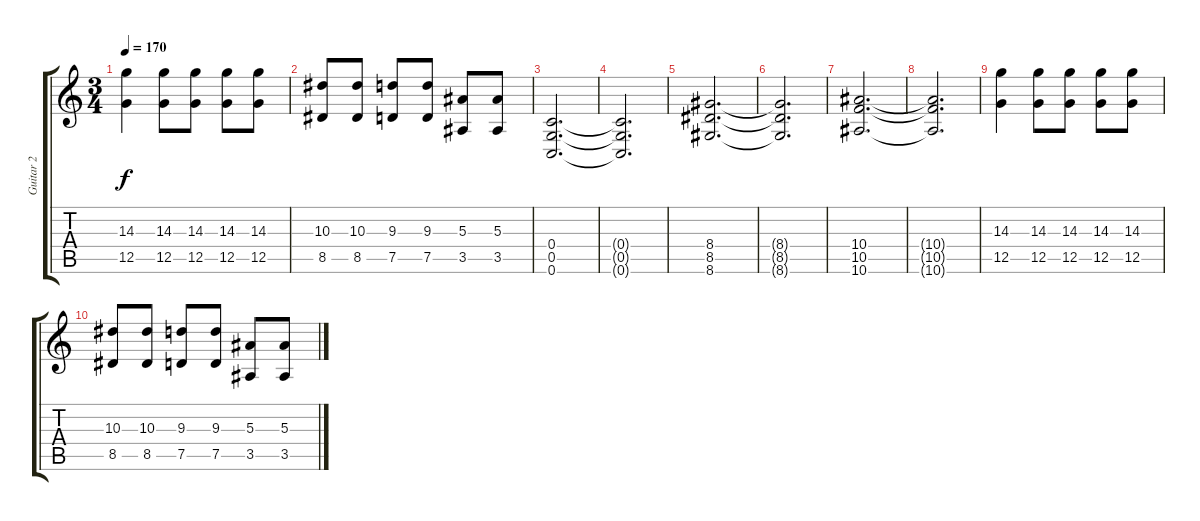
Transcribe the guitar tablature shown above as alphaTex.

\track ("Guitar 2" "Guitar 2") {instrument distortionguitar}
\staff {score tabs}
\tuning (D4 A3 F3 C3 G2 C2) {hide}
\ts (3 4)
\tempo 170
\clef g2
\ks c
(14.3 12.5).4{dy f} (14.3 12.5).8 (14.3 12.5).8 (14.3 12.5).8 (14.3 12.5).8 |
(10.3 8.5).8 (10.3 8.5).8 (9.3 7.5).8 (9.3 7.5).8 (5.3 3.5).8 (5.3 3.5).8 |
(0.4 0.5 0.6).2{d} |
(0.4{t} 0.5{t} 0.6{t}).2{d} |
(8.4 8.5 8.6).2{d} |
(8.4{t} 8.5{t} 8.6{t}).2{d} |
(10.4 10.5 10.6).2{d} |
(10.4{t} 10.5{t} 10.6{t}).2{d} |
(14.3 12.5).4 (14.3 12.5).8 (14.3 12.5).8 (14.3 12.5).8 (14.3 12.5).8 |
(10.3 8.5).8 (10.3 8.5).8 (9.3 7.5).8 (9.3 7.5).8 (5.3 3.5).8 (5.3 3.5).8
